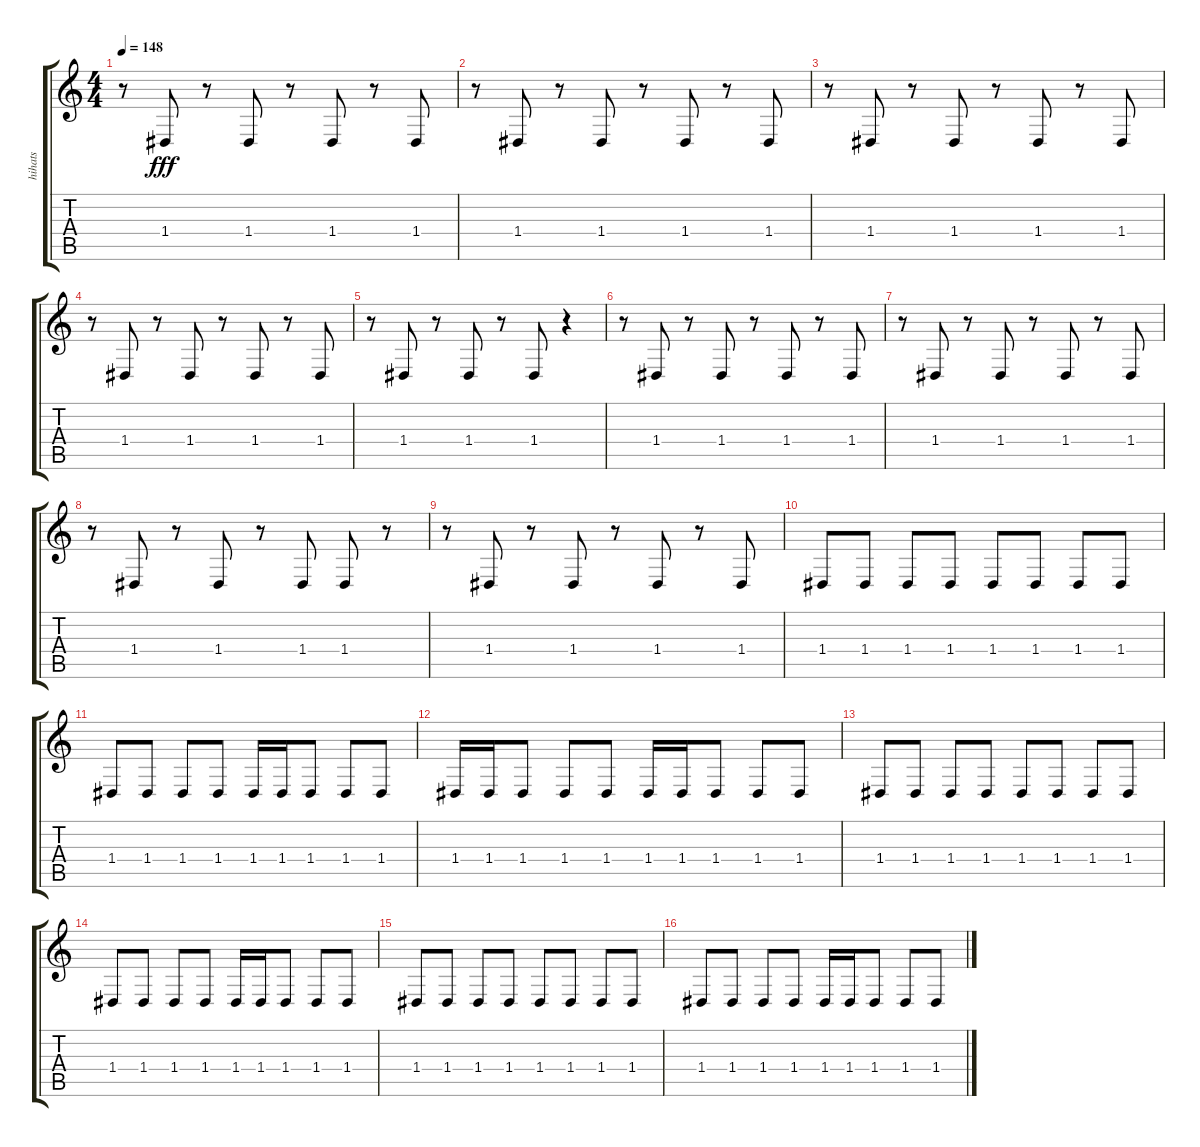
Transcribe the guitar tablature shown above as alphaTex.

\track ("hihats" "hihats") {instrument acousticgrandpiano}
\staff {score tabs}
\tuning (E4 B3 G3 D3 A2 E2) {hide}
\ts (4 4)
\tempo 148
\clef g2
\ks c
r.8{dy fff} 1.4.8 r.8 1.4.8 r.8 1.4.8 r.8 1.4.8 |
r.8 1.4.8 r.8 1.4.8 r.8 1.4.8 r.8 1.4.8 |
r.8 1.4.8 r.8 1.4.8 r.8 1.4.8 r.8 1.4.8 |
r.8 1.4.8 r.8 1.4.8 r.8 1.4.8 r.8 1.4.8 |
r.8 1.4.8 r.8 1.4.8 r.8 1.4.8 r.4 |
r.8 1.4.8 r.8 1.4.8 r.8 1.4.8 r.8 1.4.8 |
r.8 1.4.8 r.8 1.4.8 r.8 1.4.8 r.8 1.4.8 |
r.8 1.4.8 r.8 1.4.8 r.8 1.4.8 1.4.8 r.8 |
r.8 1.4.8 r.8 1.4.8 r.8 1.4.8 r.8 1.4.8 |
1.4.8 1.4.8 1.4.8 1.4.8 1.4.8 1.4.8 1.4.8 1.4.8 |
1.4.8 1.4.8 1.4.8 1.4.8 1.4.16 1.4.16 1.4.8 1.4.8 1.4.8 |
1.4.16 1.4.16 1.4.8 1.4.8 1.4.8 1.4.16 1.4.16 1.4.8 1.4.8 1.4.8 |
1.4.8 1.4.8 1.4.8 1.4.8 1.4.8 1.4.8 1.4.8 1.4.8 |
1.4.8 1.4.8 1.4.8 1.4.8 1.4.16 1.4.16 1.4.8 1.4.8 1.4.8 |
1.4.8 1.4.8 1.4.8 1.4.8 1.4.8 1.4.8 1.4.8 1.4.8 |
1.4.8 1.4.8 1.4.8 1.4.8 1.4.16 1.4.16 1.4.8 1.4.8 1.4.8
